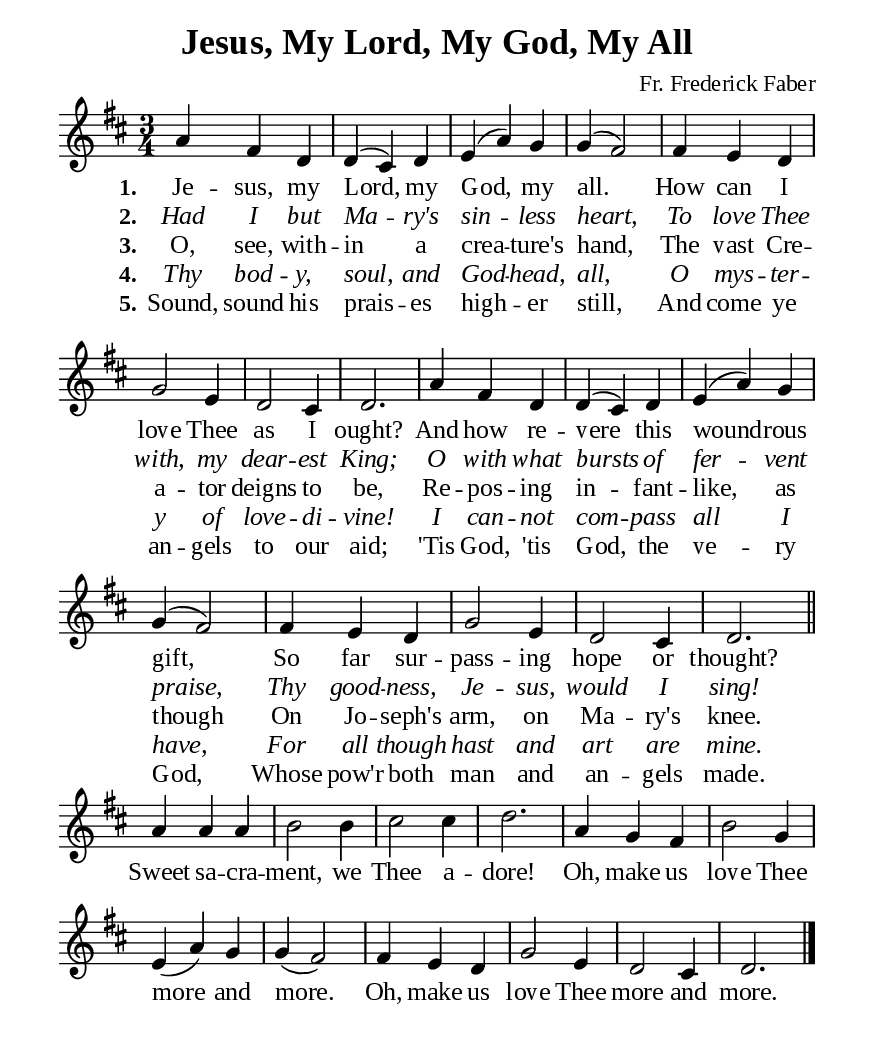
%%%%%%%%%%%%%%%%%%%%%%%%%%%%%
% CONTENTS OF THIS DOCUMENT
% 1. Common settings
% 2. Verse music
% 3. Chorus music
% 4. Verse lyrics
% 5. Chorus lyrics
% 6. Layout
%%%%%%%%%%%%%%%%%%%%%%%%%%%%%

%%%%%%%%%%%%%%%%%%%%%%%%%%%%%
% 1. Common settings
%%%%%%%%%%%%%%%%%%%%%%%%%%%%%
\version "2.18.2"

\header {
  title = "Jesus, My Lord, My God, My All"
  composer = "Fr. Frederick Faber"
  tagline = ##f
}

globalSettings = {
  \set Score.barNumberVisibility = #all-bar-numbers-visible
  \key d \major
  \time 3/4
  \override Score.BarNumber.break-visibility = ##(#f #f #f)
}

\paper {
  #(set-paper-size "a5")
  top-margin = 3.2\mm
  bottom-marign = 10\mm
  left-margin = 10\mm
  right-margin = 10\mm
  indent = #0
  #(define fonts
	 (make-pango-font-tree "Liberation Serif"
	 		       "Liberation Serif"
			       "Liberation Serif"
			       (/ 20 20)))
  system-system-spacing = #'((basic-distance . 3) (padding . 3))
}

printItalic = \with {
  \override LyricText.font-shape = #'italic
}

%%%%%%%%%%%%%%%%%%%%%%%%%%%%%
% 2. Verse music
%%%%%%%%%%%%%%%%%%%%%%%%%%%%%
musicVerseSoprano = \relative c'' {
  %{	01	%} a4 fis d |
  %{	02	%} d (cis) d |
  %{	03	%} e (a) g |
  %{	04	%} g (fis2) |
  %{	05	%} fis4 e d |
  %{	06	%} g2 e4 |
  %{	07	%} d2 cis4 |
  %{	08	%} d2. |
  %{	09	%} a'4 fis d |
  %{	10	%} d (cis) d |
  %{	11	%} e (a) g |
  %{	12	%} g (fis2) |
  %{	13	%} fis4 e d |
  %{	14	%} g2 e4 |
  %{	15	%} d2 cis4 |
  %{	16	%} d2. \bar "||"
}

%%%%%%%%%%%%%%%%%%%%%%%%%%%%%
% 3. Chorus music
%%%%%%%%%%%%%%%%%%%%%%%%%%%%%
musicChorusSoprano = \relative c'' {
  \set Score.currentBarNumber = #17
  %{	17	%} a4 a a |
  %{	18	%} b2 b4 |
  %{	19	%} cis2 cis4 |
  %{	20	%} d2. |
  %{	21	%} a4 g fis |
  %{	22	%} b2 g4 |
  %{	23	%} e (a) g |
  %{	24	%} g (fis2) |
  %{	25	%} fis4 e d |
  %{	26	%} g2 e4 |
  %{	27	%} d2 cis4 |
  %{	28	%} d2. \bar "|."
}

%%%%%%%%%%%%%%%%%%%%%%%%%%%%%
% 4. Verse lyrics
%%%%%%%%%%%%%%%%%%%%%%%%%%%%%
lyricVerseOne = \lyricmode {
  \set stanza = #"1."
  Je -- sus, my Lord, my God, my all.
  How can I love Thee as I ought?
  And how re -- vere this wound -- rous gift,
  So far sur -- pass -- ing hope or thought?
}

lyricVerseTwo = \lyricmode {
  \set stanza = #"2."
  Had I but Ma -- ry's sin -- less heart,
  To love Thee with, my dear -- est King;
  O with what bursts of fer -- vent praise,
  Thy good -- ness, Je -- sus, would I sing!
}

lyricVerseThree = \lyricmode {
  \set stanza = #"3."
  O, see, with -- in a crea -- ture's hand,
  The vast Cre -- a -- tor deigns to be,
  Re -- pos -- ing in -- fant -- like, as though
  On Jo -- seph's arm, on Ma -- ry's knee.
}

lyricVerseFour = \lyricmode {
  \set stanza = #"4."
  Thy bod -- y, soul, and God -- head, all,
  O mys -- ter -- y of love -- di -- vine!
  I can -- not com -- pass all I have,
  For all though hast and art are mine.
}

lyricVerseFive = \lyricmode {
  \set stanza = #"5."
  Sound, sound his prais -- es high -- er still,
  And come ye an -- gels to our aid;
  'Tis God, 'tis God, the ve -- ry God,
  Whose pow'r both man and an -- gels made.
}

%%%%%%%%%%%%%%%%%%%%%%%%%%%%%
% 5. Chorus lyrics
%%%%%%%%%%%%%%%%%%%%%%%%%%%%%
lyricChorus = \lyricmode {
  Sweet sa -- cra -- ment, we Thee a -- dore!
  Oh, make us love Thee more and more.
  Oh, make us love Thee more and more.
}

%%%%%%%%%%%%%%%%%%%%%%%%%%%%%
% 6. Layout
%%%%%%%%%%%%%%%%%%%%%%%%%%%%%
\score {
    \new ChoirStaff <<
      \new Staff <<
        \clef "treble"
        \new Voice = "soprano" {
          \voiceOne \globalSettings   \musicVerseSoprano
        }
      >>
      \new Lyrics \lyricsto soprano \lyricVerseOne
      \new Lyrics \printItalic \lyricsto soprano \lyricVerseTwo
      \new Lyrics \lyricsto soprano \lyricVerseThree
      \new Lyrics \printItalic \lyricsto soprano \lyricVerseFour
      \new Lyrics \lyricsto soprano \lyricVerseFive
    >>
}

\score {
    \new ChoirStaff <<
      \new Staff <<
        \clef "treble"
        \override Staff.TimeSignature #'stencil = ##f
        \new Voice = "soprano" {
          \globalSettings   \musicChorusSoprano
        }
      >>
      \new Lyrics \lyricsto soprano \lyricChorus
    >>
}
